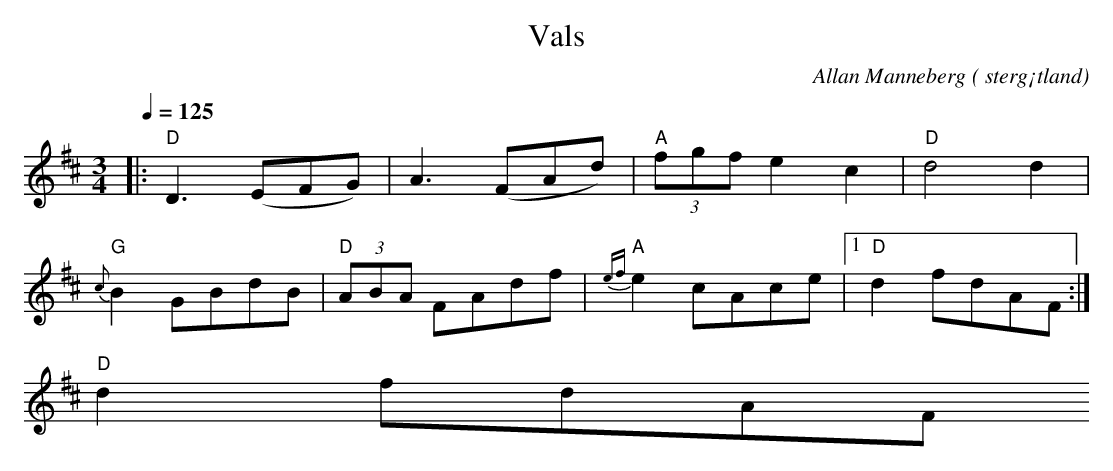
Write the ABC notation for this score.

X:1
T:Vals
O: sterg¡tland
C:Allan Manneberg
Q:1/4=125
M: 3/4
L: 1/8
K: D
|: "D"D3(EFG) | A3(FAd) |"A" (3fgf e2 c2|"D" d4 d2|
"G" {c}B2 GBdB| "D" (3ABA FAdf | "A" {ef}e2 cAce|1"D" d2 fdAF:|
2"D" d2 fdAF
:|
